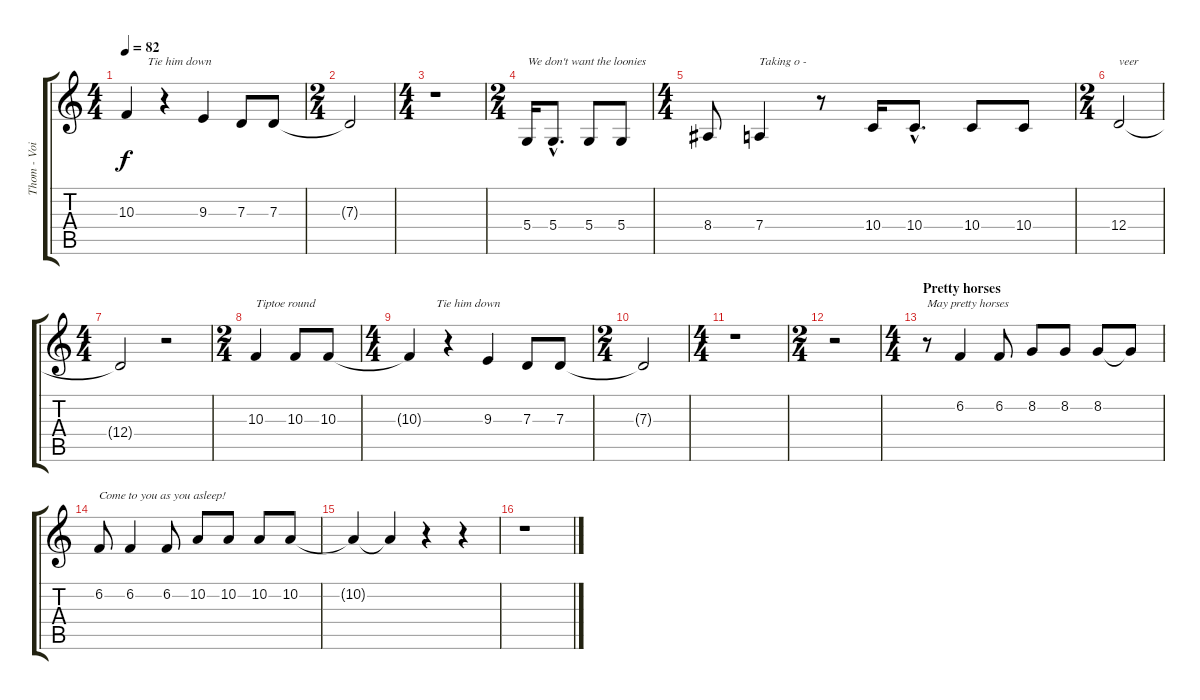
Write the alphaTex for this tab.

\track ("Thom - Voice" "Thom - Voi") {instrument violin}
\staff {score tabs}
\tuning (E4 B3 G3 D3 A2 E2) {hide}
\ts (4 4)
\tempo 82
\clef g2
\ks c
10.3{t}.4{txt "       Tie him down" dy f} r.4 9.3.4 7.3.8 7.3.8 |
\ts (2 4)
7.3{t}.2 |
\ts (4 4)
r.1 |
\ts (2 4)
5.4.16{txt "We don't want the loonies"} 5.4{hac}.8{d} 5.4.8 5.4.8 |
\ts (4 4)
8.4.8{txt "                 Taking o -"} 7.4.4 r.8 10.4.16 10.4{hac}.8{d} 10.4.8 10.4.8 |
\ts (2 4)
12.4.2{txt "veer"} |
\ts (4 4)
12.4{t}.2 r.2 |
\ts (2 4)
10.3.4{txt "Tiptoe round"} 10.3.8 10.3.8 |
\ts (4 4)
10.3{t}.4{txt "         Tie him down"} r.4 9.3.4 7.3.8 7.3.8 |
\ts (2 4)
7.3{t}.2 |
\ts (4 4)
r.1 |
\ts (2 4)
r.2 |
\ts (4 4)
\section ("" "Pretty horses")
r.8{txt "May pretty horses"} 6.2.4 6.2.8 8.2.8 8.2.8 8.2.8 8.2{t}.8 |
6.2.8{txt "Come to you as you asleep!"} 6.2.4 6.2.8 10.2.8 10.2.8 10.2.8 10.2.8 |
10.2{t}.4 10.2{t}.4 r.4 r.4 |
r.1
